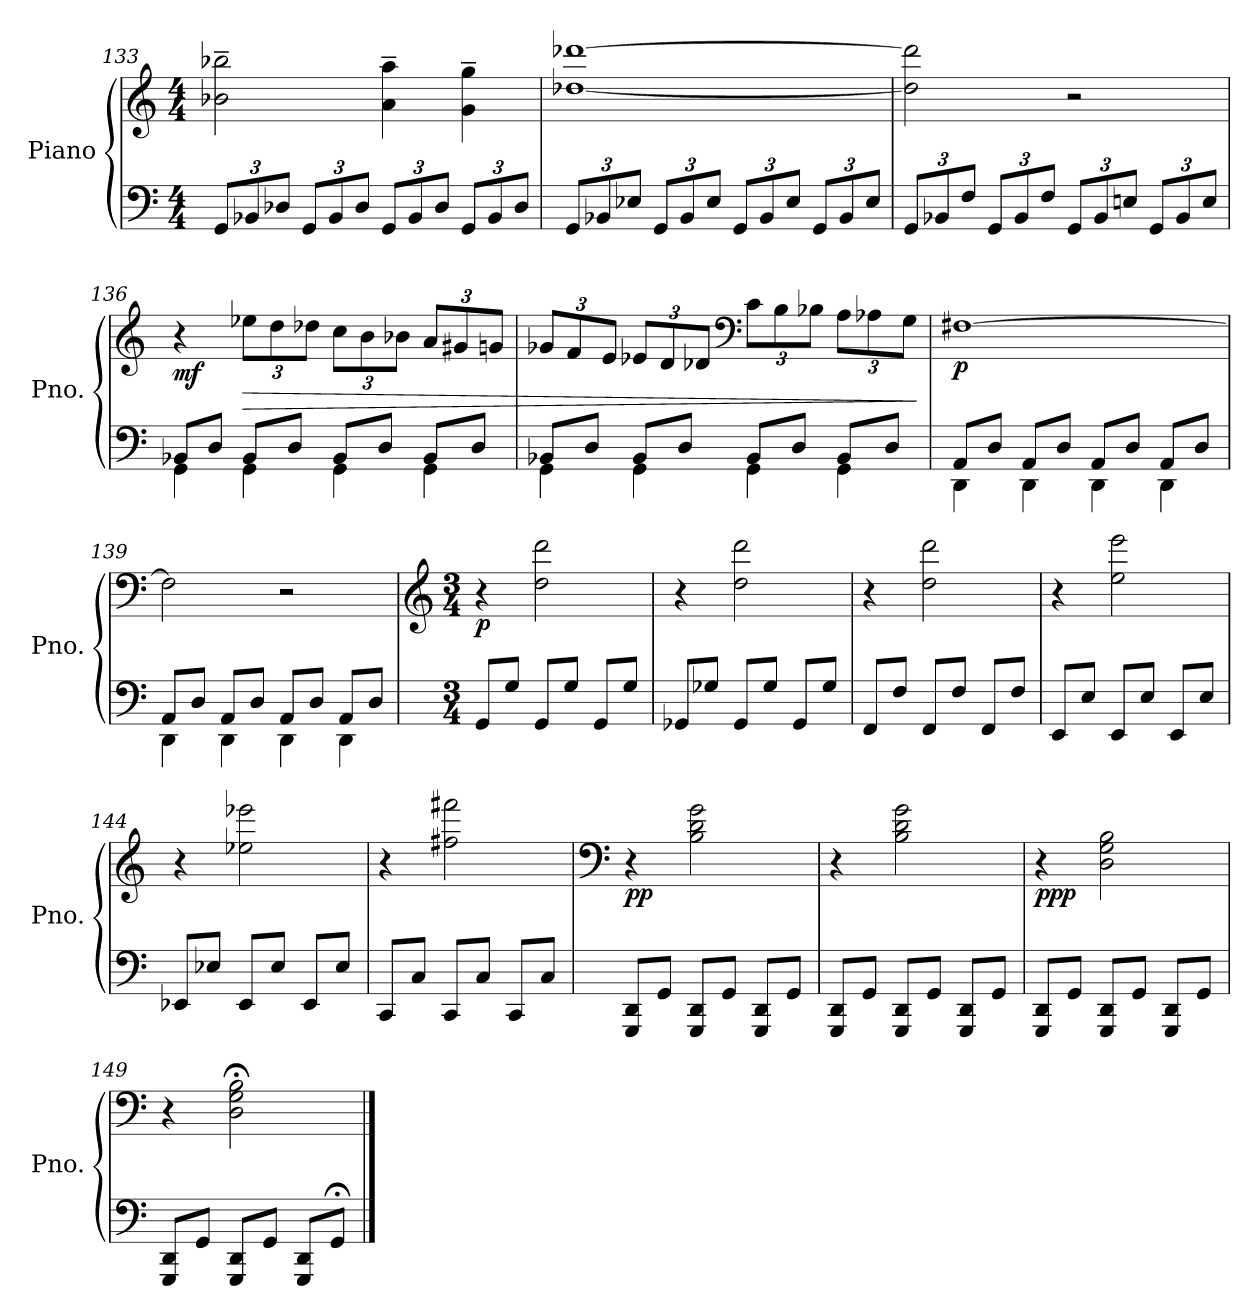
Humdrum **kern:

**kern	**kern	**dynam
*part1	*part1	*part1
*staff2	*staff1	*staff1/2
*I"Piano	*	*
*I'Pno.	*	*
*clefF4	*clefG2	*
*k[]	*k[]	*
*M4/4	*M4/4	*
*Xbrackettup	*	*
=133	=133	=133
12GG/L	2b-X\~ 2bb-X\~	.
12BB-X/	.	.
12D-X/J	.	.
12GG/L	.	.
12BB-/	.	.
12D-/J	.	.
12GG/L	4a\~ 4aa\~	.
12BB-/	.	.
12D-/J	.	.
12GG/L	4g\~ 4gg\~	.
12BB-/	.	.
12D-/J	.	.
!!LO:LB:g=z
=134	=134	=134
12GG/L	[1dd-X [1ddd-X	.
12BB-X/	.	.
12E-X/J	.	.
12GG/L	.	.
12BB-/	.	.
12E-/J	.	.
12GG/L	.	.
12BB-/	.	.
12E-/J	.	.
12GG/L	.	.
12BB-/	.	.
12E-/J	.	.
=135	=135	=135
12GG/L	2dd-\] 2ddd-\]	.
12BB-X/	.	.
12F/J	.	.
12GG/L	.	.
12BB-/	.	.
12F/J	.	.
12GG/L	2r	.
12BB-/	.	.
12En/J	.	.
12GG/L	.	.
12BB-/	.	.
12E/J	.	.
=136	=136	=136
*^	*	*
!	!	!	!LO:DY:b
8BB-X/L	4GG\	4r	mf
8D/J	.	.	.
*	*	*Xbrackettup	*
!	!	!	!LO:HP:b
8BB-/L	4GG\	12ee-X\L	>
.	.	12dd\	.
8D/J	.	.	.
.	.	12dd-X\J	.
8BB-/L	4GG\	12cc\L	.
.	.	12b\	.
8D/J	.	.	.
.	.	12b-X\J	.
8BB-/L	4GG\	12a/L	.
.	.	12g#X/	.
8D/J	.	.	.
.	.	12gn/J	.
!!LO:LB:g=z
=137	=137	=137	=137
8BB-X/L	4GG\	12g-X/L	.
.	.	12f/	.
8D/J	.	.	.
.	.	12e/J	.
8BB-/L	4GG\	12e-X/L	.
.	.	12d/	.
8D/J	.	.	.
.	.	12d-X/J	.
*	*	*clefF4	*
8BB-/L	4GG\	12c\L	.
.	.	12B\	.
8D/J	.	.	.
.	.	12B-X\J	.
8BB-/L	4GG\	12A\L	.
.	.	12A-X\	.
8D/J	.	.	.
.	.	12G\J	.
*v	*v	*	*
.	.	]
=138	=138	=138
*^	*	*
!	!	!	!LO:DY:b
8AA/L	4DD\	[1F#X	p
8D/J	.	.	.
8AA/L	4DD\	.	.
8D/J	.	.	.
8AA/L	4DD\	.	.
8D/J	.	.	.
8AA/L	4DD\	.	.
8D/J	.	.	.
=139	=139	=139	=139
8AA/L	4DD\	2F#\]	.
8D/J	.	.	.
8AA/L	4DD\	.	.
8D/J	.	.	.
8AA/L	4DD\	2r	.
8D/J	.	.	.
8AA/L	4DD\	.	.
8D/J	.	.	.
*v	*v	*	*
=140	=140	=140
*	*clefG2	*
*M3/4	*M3/4	*
!	!	!LO:DY:b
8GG/L	4r	p
8G/J	.	.
8GG/L	2dd\ 2ddd\	.
8G/J	.	.
8GG/L	.	.
8G/J	.	.
!!LO:PB:g=z
=141	=141	=141
8GG-X/L	4r	.
8G-X/J	.	.
8GG-/L	2dd\ 2ddd\	.
8G-/J	.	.
8GG-/L	.	.
8G-/J	.	.
=142	=142	=142
8FF/L	4r	.
8F/J	.	.
8FF/L	2dd\ 2ddd\	.
8F/J	.	.
8FF/L	.	.
8F/J	.	.
=143	=143	=143
8EE/L	4r	.
8E/J	.	.
8EE/L	2ee\ 2eee\	.
8E/J	.	.
8EE/L	.	.
8E/J	.	.
=144	=144	=144
8EE-X/L	4r	.
8E-X/J	.	.
8EE-/L	2ee-X\ 2eee-X\	.
8E-/J	.	.
8EE-/L	.	.
8E-/J	.	.
=145	=145	=145
8CC/L	4r	.
8C/J	.	.
8CC/L	2ff#X\ 2fff#X\	.
8C/J	.	.
8CC/L	.	.
8C/J	.	.
!!LO:LB:g=z
=146	=146	=146
*	*clefF4	*
!	!	!LO:DY:b
8GGG/ 8DD/L	4r	pp
8GG/J	.	.
8GGG/ 8DD/L	2B\ 2d\ 2g\	.
8GG/J	.	.
8GGG/ 8DD/L	.	.
8GG/J	.	.
=147	=147	=147
8GGG/ 8DD/L	4r	.
8GG/J	.	.
8GGG/ 8DD/L	2B\ 2d\ 2g\	.
8GG/J	.	.
8GGG/ 8DD/L	.	.
8GG/J	.	.
=148	=148	=148
!	!	!LO:DY:b
8GGG/ 8DD/L	4r	ppp
8GG/J	.	.
8GGG/ 8DD/L	2D\ 2G\ 2B\	.
8GG/J	.	.
8GGG/ 8DD/L	.	.
8GG/J	.	.
=149	=149	=149
8GGG/ 8DD/L	4r	.
8GG/J	.	.
8GGG/ 8DD/L	2D\;< 2G\;< 2B\;<	.
8GG/J	.	.
8GGG/ 8DD/L	.	.
8GG;</J	.	.
==	==	==
*-	*-	*-
